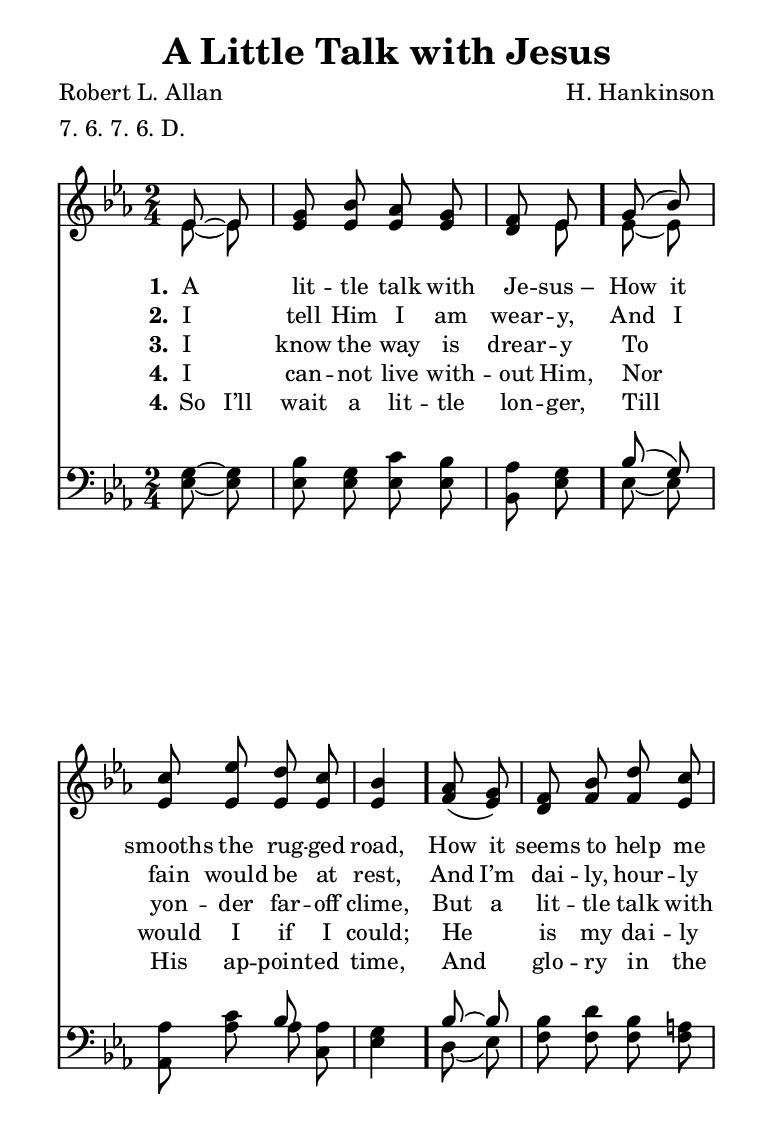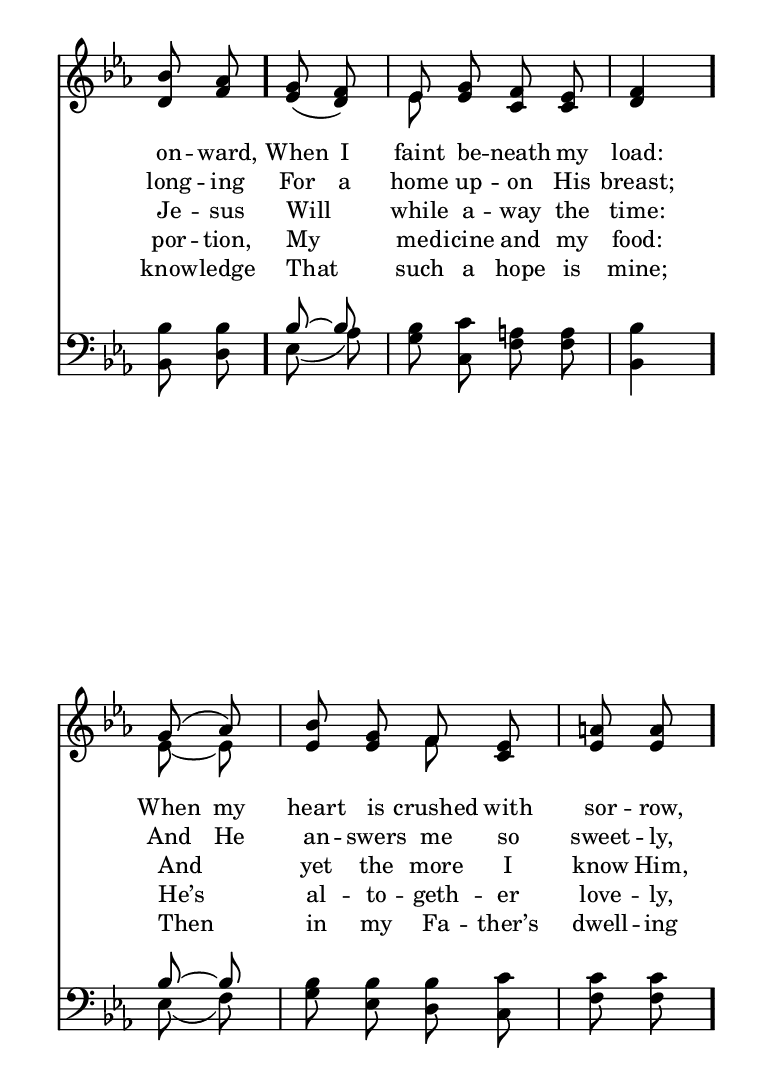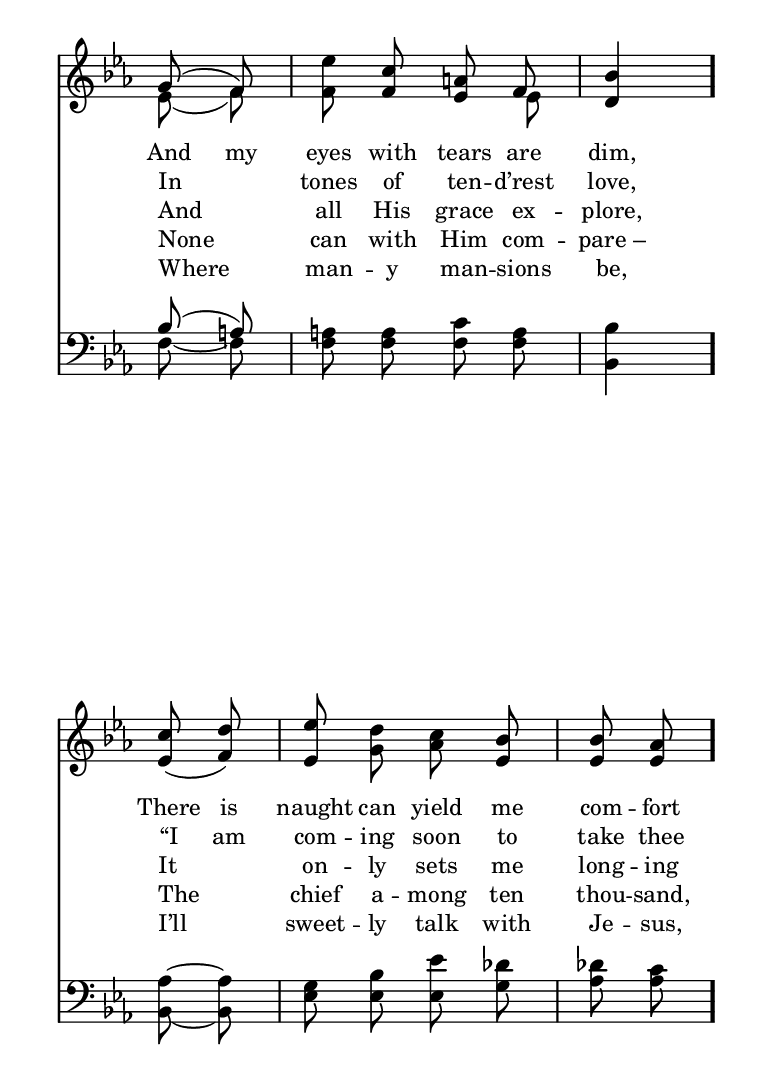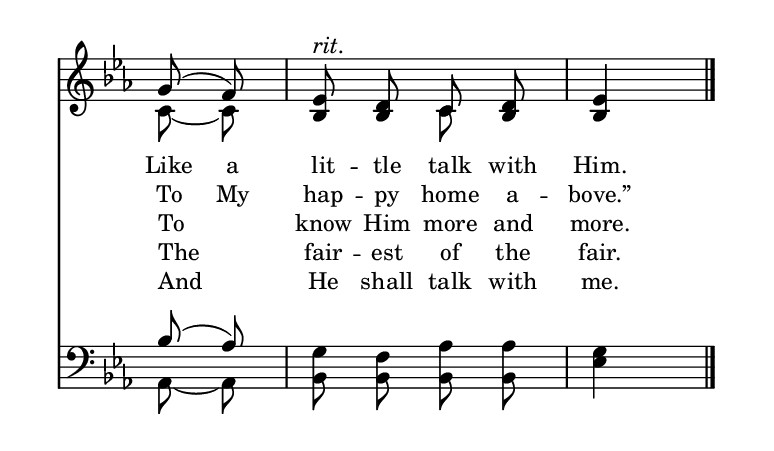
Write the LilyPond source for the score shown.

\include "common/global.ily"
\paper {
  \include "common/paper.ily"
}

\header{
  hymnnumber = "204"
  title = "A Little Talk with Jesus"
  tunename = ""
  meter = "7. 6. 7. 6. D." % original has P. M.
  poet = "Robert L. Allan" % see https://bibletruthpublishers.com/a-little-talk-with-Jesus-full-color-poetry-leaflets/robert-l-allan/pd3956
  composer = "H. Hankinson"
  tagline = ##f
}

global = {
  \include "common/overrides.ily"
  \override Staff.TimeSignature.style = #'numbered
  \time 2/4
  \override Score.MetronomeMark.transparent = ##t % hide all fermata changes too
  \tempo 4=70
  \key ees \major
  \partial 4
  \autoBeamOff
}

notesSoprano = {
\global
\relative c' {

  ees8 ~ ees | g bes aes g | f ees
  g8( bes) c ees d c | bes4
  aes8( g) | f bes d c | bes aes
  g8( f) ees g f ees | f4
  g8( aes) bes8 g f ees | a a
  g8( f) | ees' c a f | bes4
  c8( d) | ees d c bes | bes aes
  g8( f) | ees^\markup{ \italic rit. } d c d | ees4

  \bar "|."

}
}

notesAlto = {
\global
\relative e' {

  ees8 ~ ees | ees ees ees ees | d ees
  ees8 ~ ees | ees ees ees ees | ees4
  f8( ees) | d f f ees | d f
  ees8( d) | ees ees c c | d4
  ees8 ~ ees | ees ees f c | ees ees
  ees8( f) | f f ees ees | d4
  ees8( f) | ees g aes ees | ees ees
  c8 ~ c | bes bes c bes | bes4

}
}

notesTenor = {
\global
\relative a {

  g8 ~ g | bes g c bes | aes g
  bes8( g) | aes c bes aes | g4
  bes8 ~ bes | bes d bes a | bes bes
  bes8 ~ bes | bes c a a | bes4
  bes8 ~ bes | bes bes bes c | c c
  bes8( a) | a a c a | bes4
  aes8 ~ aes | g bes ees des | des c
  bes8( aes) | g f aes aes | g4

}
}

notesBass = {
\global
\relative f {

  ees8 ~ ees | ees ees ees ees | bes ees
  ees8 ~ ees | aes, aes' aes c, | ees4
  d8( ees) | f f f f | bes, d
  ees8( aes) | g c, f f | bes,4
  ees8( f) | g ees d c | f f
  f8 ~ f | f f f f | bes,4
  bes8 ~ bes | ees ees ees g | aes aes
  aes,8 ~ aes | bes bes bes bes | ees4

}
}

wordsA = \lyricmode {
\set stanza = "1."

A lit -- tle talk with Je -- sus_– \bar "."
{ \mon } How it { \moff } smooths the rug -- ged road, \bar "."
{ \mon } How it { \moff } seems to help me on -- ward, \bar "."
{ \mon } When I { \moff } faint be -- neath my load: \bar "."
{ \mon } When my { \moff } heart is crushed with sor -- row, \bar "."
{ \mon } And my { \moff } eyes with tears are dim, \bar "."
{ \mon } There is { \moff } naught can yield me com -- fort \bar "."
{ \mon } Like a { \moff } lit -- tle talk with Him. \bar "."

}

wordsB = \lyricmode {
\set stanza = "2."

I tell Him I am wear -- y,
{ \mon } And I { \moff } fain would be at rest,
{ \mon } And I’m { \moff } dai -- ly, hour -- ly long -- ing
{ \mon } For a { \moff } home up -- on His breast;
{ \mon } And He { \moff } an -- swers me so sweet -- ly,
In tones of ten -- d’rest love,
{ \mon } “I am { \moff } com -- ing soon to take thee
{ \mon } To My { \moff } hap -- py home a -- bove.”

}

wordsC = \lyricmode {
\set stanza = "3."

I know the way is drear -- y
To yon -- der far -- off clime, % blue book has "far off" for "far-off"
{ \mon } But a { \moff } lit -- tle talk with Je -- sus
Will while a -- way the time:
And yet the more I know Him,
And all His grace ex -- plore,
It on -- ly sets me long -- ing
To know Him more and more.

}

wordsD = \lyricmode {
\set stanza = "4."

I can -- not live with -- out Him,
Nor would I if I could;
He is my dai -- ly por -- tion,
My med -- icine and my food:
He’s al -- to -- geth -- er love -- ly,
None can with Him com -- pare_–
The chief a -- mong ten thou -- sand,
The fair -- est of the fair.

}

wordsE = \lyricmode {
\set stanza = "4."

{ \mon } So I’ll { \moff } wait a lit -- tle lon -- ger,
Till His ap -- point -- ed time,
And glo -- ry in the know -- ledge
That such a hope is mine;
Then in my Fa -- ther’s dwell -- ing
Where man -- y man -- sions be,
I’ll sweet -- ly talk with Je -- sus,
And He shall talk with me.

}

\score {
  \context ChoirStaff <<
    \context Staff = upper <<
      \set Staff.autoBeaming = ##f
      \set ChoirStaff.systemStartDelimiter = #'SystemStartBar
      \set ChoirStaff.printPartCombineTexts = ##f
      \partcombine #'(2 . 11) \notesSoprano \notesAlto
      \context NullVoice = sopranos { \voiceOne << \notesSoprano >> }
      \context Lyrics = one   \lyricsto sopranos \wordsA
      \context Lyrics = two   \lyricsto sopranos \wordsB
      \context Lyrics = three \lyricsto sopranos \wordsC
      \context Lyrics = four  \lyricsto sopranos \wordsD
      \context Lyrics = five  \lyricsto sopranos \wordsE
    >>
    \context Staff = men <<
      \set Staff.autoBeaming = ##f
      \clef bass
      \set ChoirStaff.printPartCombineTexts = ##f
      \partcombine #'(2 . 11) \notesTenor \notesBass
    >>
  >>
  \layout {
    \include "common/layout.ily"
  }
  #(cond ((ly:get-option 'eog-midi-permitted) #{ \midi{
    \include "common/midi.ily"
  } #}))
}

\version "2.19.49"  % necessary for upgrading to future LilyPond versions.

% vi:set et ts=2 sw=2 ai nocindent syntax=lilypond:
